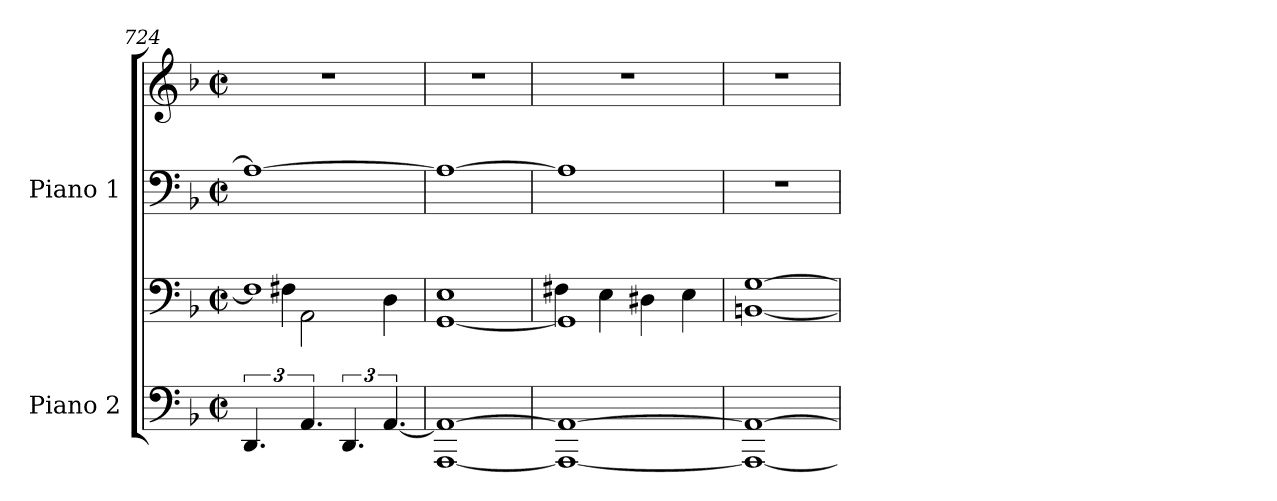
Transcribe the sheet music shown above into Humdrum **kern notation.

**kern	**kern	**kern	**kern
*part2	*part2	*part1	*part1
*staff4	*staff3	*staff2	*staff1
*I"Piano 2	*	*I"Piano 1	*
*I'Pno. 2	*	*I'Pno. 1	*
*clefF4	*clefF4	*clefF4	*clefG2
*k[b-]	*k[b-]	*k[b-]	*k[b-]
*M2/2	*M2/2	*M2/2	*M2/2
*met(c|)	*met(c|)	*met(c|)	*met(c|)
=724	=724	=724	=724
*	*^	*	*
6.DD/	1F#]	4F#X\	1A_	1r
6.AA/	.	2AA\	.	.
6.DD/	.	.	.	.
[6.AA/	.	4D\	.	.
*	*v	*v	*	*
=725	=725	=725	=725
[1AAA 1AA_	[1GG 1E	1A_	1r
!!LO:LB:g=z
=726	=726	=726	=726
*	*^	*	*
1AAA_ 1AA_	1GG]	4F#X\	1A]	1r
.	.	4E\	.	.
.	.	4D#X\	.	.
.	.	4E\	.	.
*	*v	*v	*	*
=727	=727	=727	=727
1AAA_ 1AA_	[1BBn [1G	1r	1r
=	=	=	=
*-	*-	*-	*-
